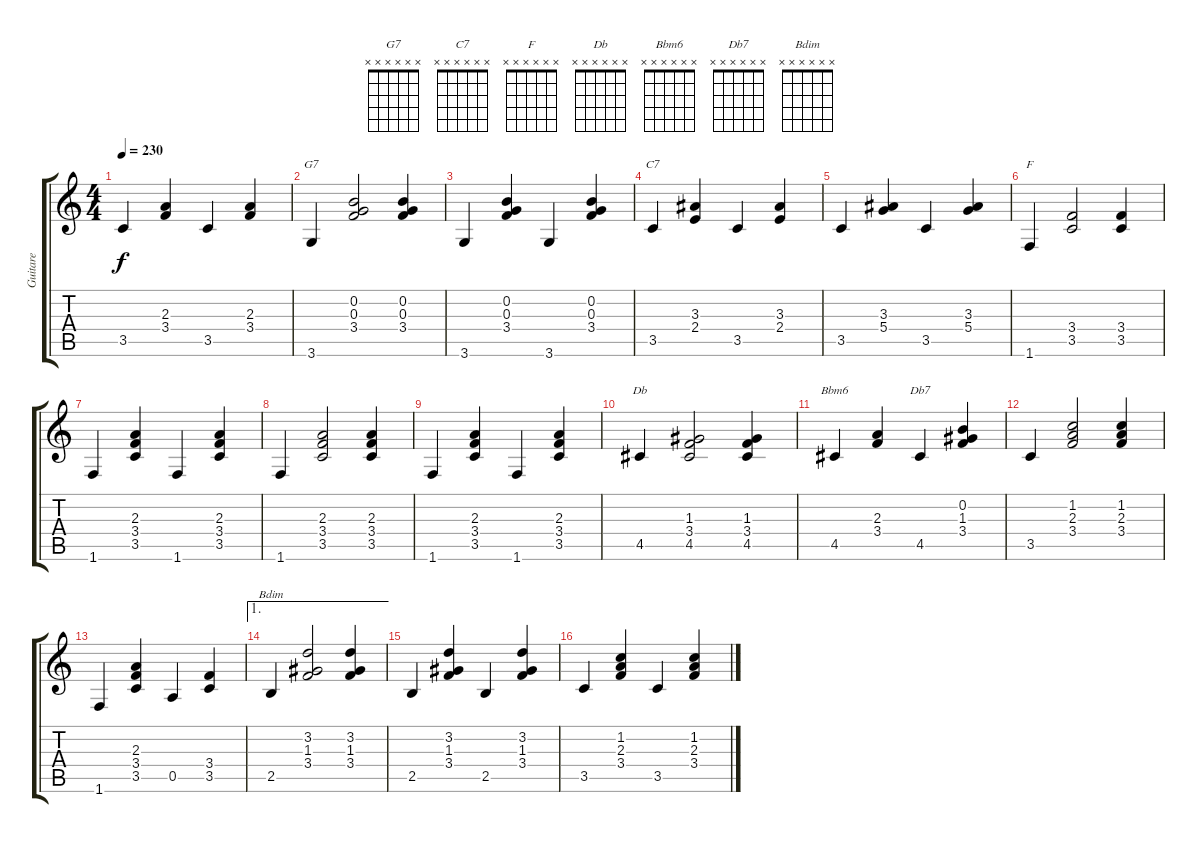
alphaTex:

\track ("Guitare" "Guitare") {instrument acousticguitarsteel}
\staff {score tabs}
\tuning (E4 B3 G3 D3 A2 E2) {hide}
\chord ("G7" x x x x x x) {firstfret 0}
\chord ("C7" x x x x x x) {firstfret 0}
\chord ("F" x x x x x x) {firstfret 0}
\chord ("Db" x x x x x x) {firstfret 0}
\chord ("Bbm6" x x x x x x) {firstfret 0}
\chord ("Db7" x x x x x x) {firstfret 0}
\chord ("Bdim" x x x x x x) {firstfret 0}
\ts (4 4)
\tempo 230
\clef g2
\ks c
3.5.4{dy f} (2.3 3.4).4 3.5.4 (2.3 3.4).4 |
3.6.4{ch "G7"} (0.2 0.3 3.4).2 (0.2 0.3 3.4).4 |
3.6.4 (0.2 0.3 3.4).4 3.6.4 (0.2 0.3 3.4).4 |
3.5.4{ch "C7"} (3.3 2.4).4 3.5.4 (3.3 2.4).4 |
3.5.4 (3.3 5.4).4 3.5.4 (3.3 5.4).4 |
1.6.4{ch "F"} (3.4 3.5).2 (3.4 3.5).4 |
1.6.4 (2.3 3.4 3.5).4 1.6.4 (2.3 3.4 3.5).4 |
1.6.4 (2.3 3.4 3.5).2 (2.3 3.4 3.5).4 |
1.6.4 (2.3 3.4 3.5).4 1.6.4 (2.3 3.4 3.5).4 |
4.5.4{ch "Db"} (1.3 3.4 4.5).2 (1.3 3.4 4.5).4 |
4.5.4{ch "Bbm6"} (2.3 3.4).4 4.5.4{ch "Db7"} (0.2 1.3 3.4).4 |
3.5.4 (1.2 2.3 3.4).2 (1.2 2.3 3.4).4 |
1.6.4 (2.3 3.4 3.5).4 0.5.4 (3.4 3.5).4 |
\ae 1
2.5.4{ch "Bdim"} (3.2 1.3 3.4).2 (3.2 1.3 3.4).4 |
2.5.4 (3.2 1.3 3.4).4 2.5.4 (3.2 1.3 3.4).4 |
3.5.4 (1.2 2.3 3.4).4 3.5.4 (1.2 2.3 3.4).4
